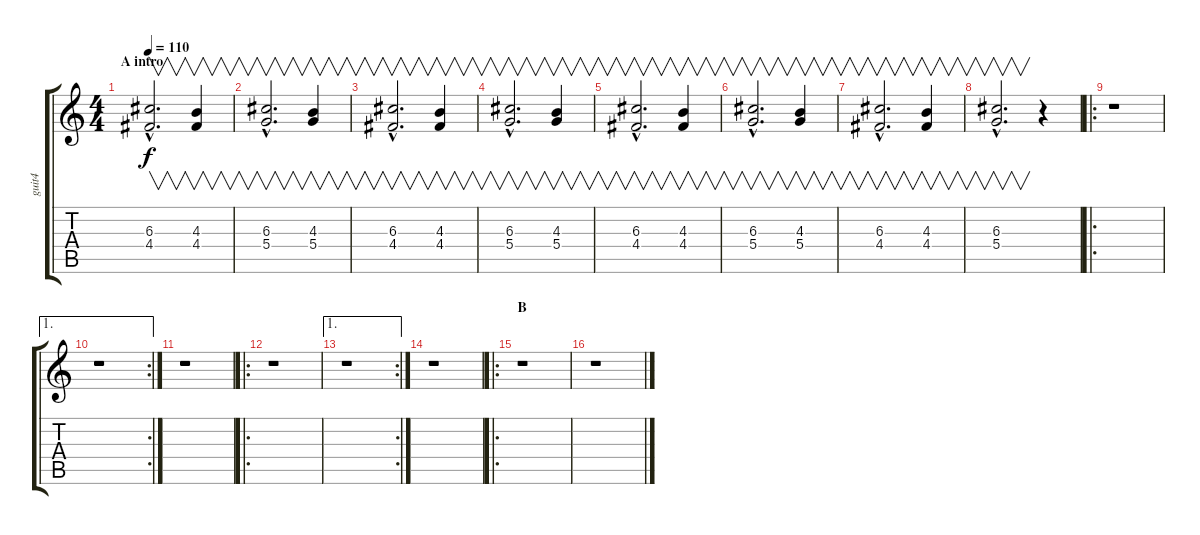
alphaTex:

\track ("guit4" "guit4") {instrument electricguitarclean}
\staff {score tabs}
\tuning (E4 B3 G3 D3 A2 D2) {hide}
\ts (4 4)
\section ("" "A intro")
\tempo 110
\clef g2
\ks c
(6.3{hac} 4.4{hac}).2{v d dy f instrument electricguitarclean} (4.3 4.4).4{v} |
(6.3{hac} 5.4{hac}).2{v d} (4.3 5.4).4{v} |
(6.3{hac} 4.4{hac}).2{v d} (4.3 4.4).4{v} |
(6.3{hac} 5.4{hac}).2{v d} (4.3 5.4).4{v} |
(6.3{hac} 4.4{hac}).2{v d} (4.3 4.4).4{v} |
(6.3{hac} 5.4{hac}).2{v d} (4.3 5.4).4{v} |
(6.3{hac} 4.4{hac}).2{v d} (4.3 4.4).4{v} |
(6.3{hac} 5.4{hac}).2{v d} r.4 |
\ro
r.1 |
\ae 1
\rc 2
r.1 |
r.1 |
\ro
r.1 |
\ae 1
\rc 2
r.1 |
r.1 |
\ro
\section ("" "B")
r.1 |
r.1
